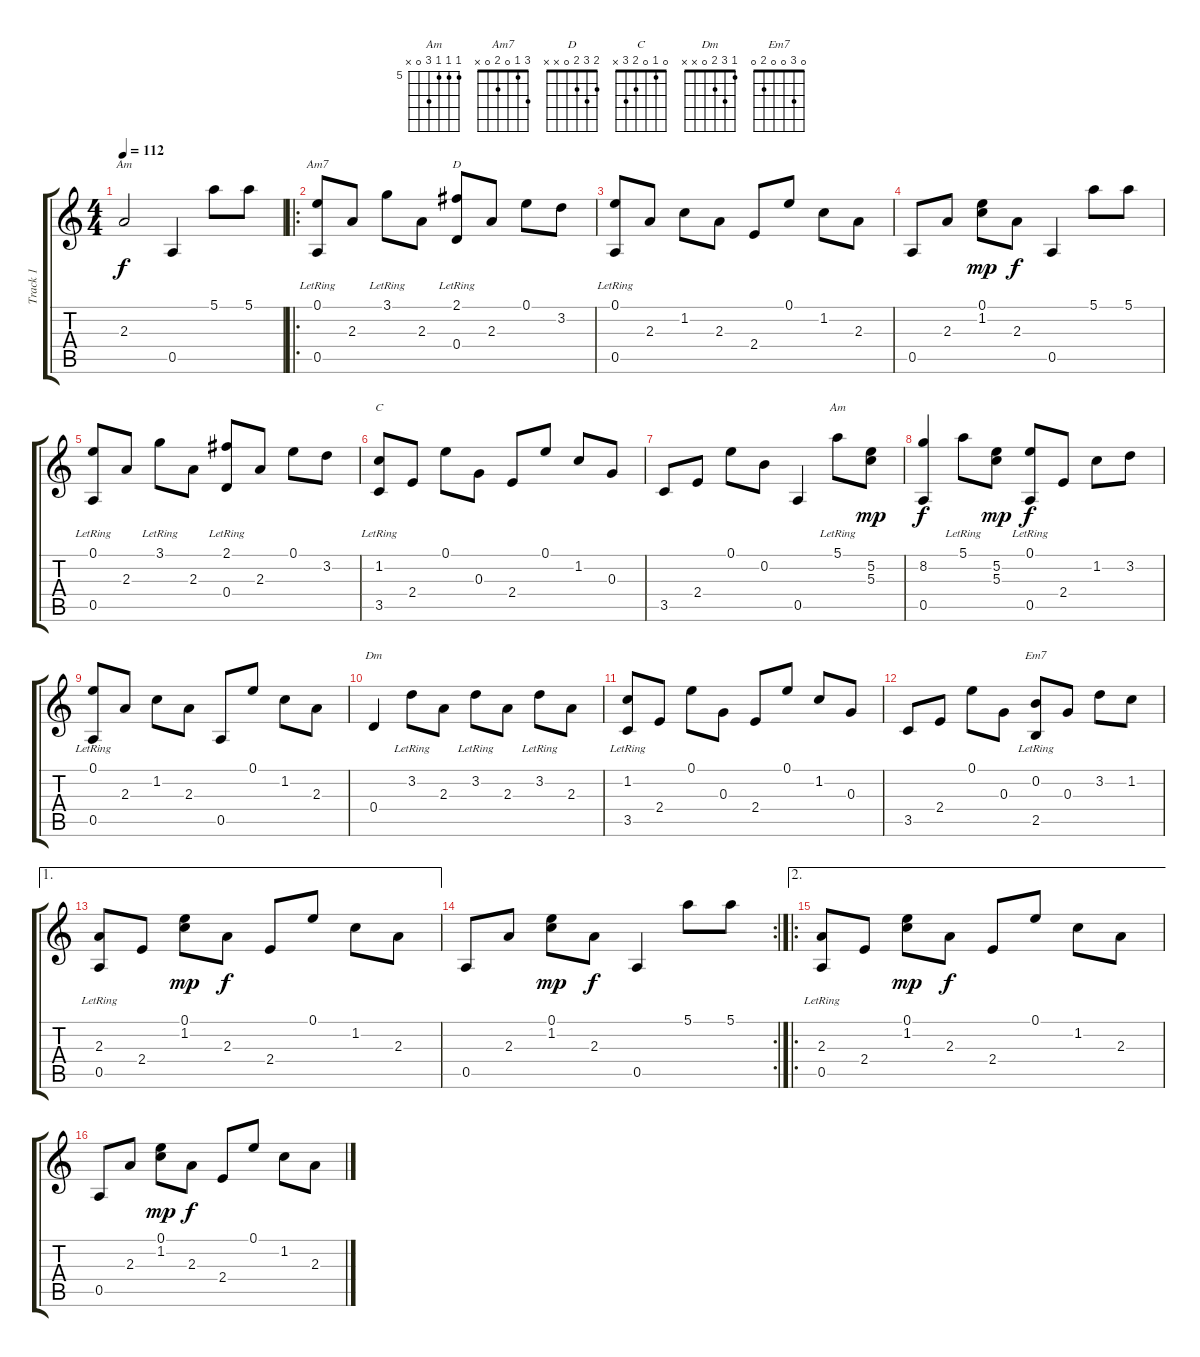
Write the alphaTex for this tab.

\track ("Track 1" "Track 1") {instrument acousticguitarnylon}
\staff {score tabs}
\tuning (E4 B3 G3 D3 A2 E2) {hide}
\chord ("Am" 0 1 2 2 0 x)
\chord ("Am7" 3 1 0 2 0 x)
\chord ("D" 2 3 2 0 x x)
\chord ("C" 0 1 0 2 3 x)
\chord ("Am" 5 5 5 7 0 x) {firstfret 5}
\chord ("Dm" 1 3 2 0 x x)
\chord ("Em7" 0 3 0 0 2 0)
\ts (4 4)
\tempo 112
\clef g2
\ks c
2.3{t}.2{ch "Am" dy f} 0.5.4 5.1.8 5.1.8 |
\ro
(0.1{lr} 0.5).8{ch "Am7"} 2.3.8 3.1{lr}.8 2.3.8 (2.1{lr} 0.4).8{ch "D"} 2.3.8 0.1.8 3.2.8 |
(0.1{lr} 0.5).8 2.3.8 1.2.8 2.3.8 2.4.8 0.1.8 1.2.8 2.3.8 |
0.5.8 2.3.8 (0.1 1.2).8{dy mp} 2.3.8{dy f} 0.5.4 5.1.8 5.1.8 |
(0.1{lr} 0.5).8 2.3.8 3.1{lr}.8 2.3.8 (2.1{lr} 0.4).8 2.3.8 0.1.8 3.2.8 |
(1.2{lr} 3.5).8{ch "C"} 2.4.8 0.1.8 0.3.8 2.4.8 0.1.8 1.2.8 0.3.8 |
3.5.8 2.4.8 0.1.8 0.2.8 0.5.4 5.1{lr}.8{ch "Am"} (5.2 5.3).8{dy mp} |
(8.2 0.5).4{dy f} 5.1{lr}.8 (5.2 5.3).8{dy mp} (0.1{lr} 0.5).8{dy f} 2.4.8 1.2.8 3.2.8 |
(0.1{lr} 0.5).8 2.3.8 1.2.8 2.3.8 0.5.8 0.1.8 1.2.8 2.3.8 |
0.4.4{ch "Dm"} 3.2{lr}.8 2.3.8 3.2{lr}.8 2.3.8 3.2{lr}.8 2.3.8 |
(1.2{lr} 3.5).8 2.4.8 0.1.8 0.3.8 2.4.8 0.1.8 1.2.8 0.3.8 |
3.5.8 2.4.8 0.1.8 0.3.8 (0.2{lr} 2.5).8{ch "Em7"} 0.3.8 3.2.8 1.2.8 |
\ae 1
(2.3{lr} 0.5).8 2.4.8 (0.1 1.2).8{dy mp} 2.3.8{dy f} 2.4.8 0.1.8 1.2.8 2.3.8 |
\rc 2
0.5.8 2.3.8 (0.1 1.2).8{dy mp} 2.3.8{dy f} 0.5.4 5.1.8 5.1.8 |
\ae 2
\ro
(2.3{lr} 0.5).8 2.4.8 (0.1 1.2).8{dy mp} 2.3.8{dy f} 2.4.8 0.1.8 1.2.8 2.3.8 |
0.5.8 2.3.8 (0.1 1.2).8{dy mp} 2.3.8{dy f} 2.4.8 0.1.8 1.2.8 2.3.8
